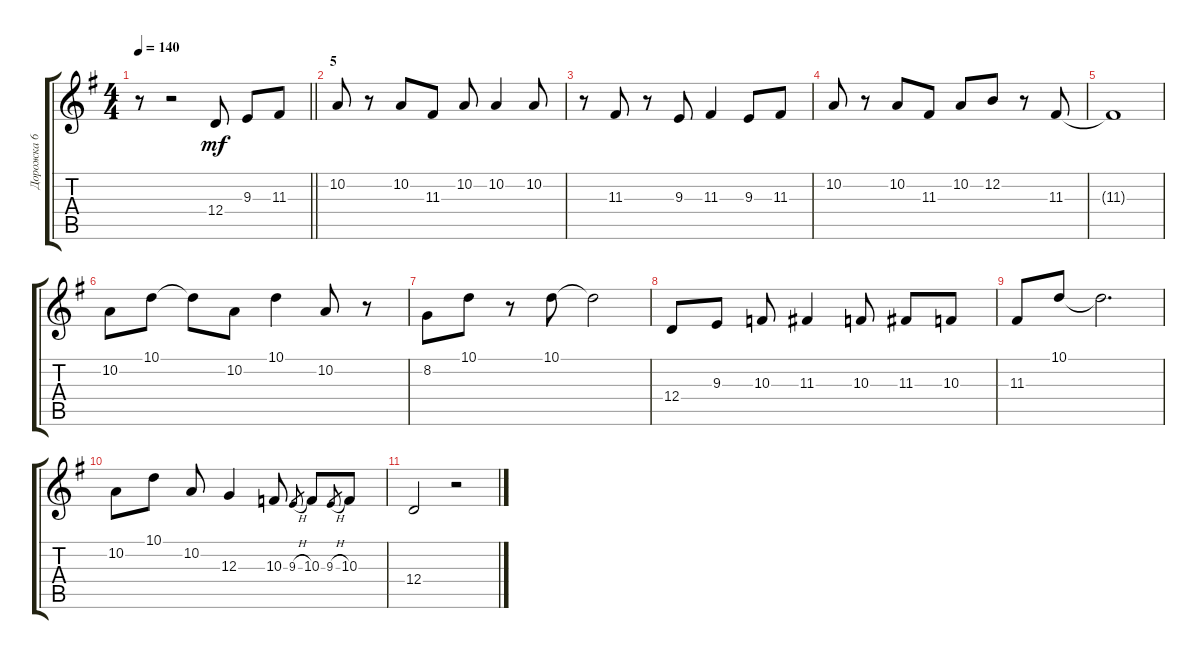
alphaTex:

\track ("Дорожка 6" "Дорожка 6") {instrument trumpet}
\staff {score tabs}
\tuning (E4 B3 G3 D3 A2 E2) {hide}
\ts (4 4)
\tempo 140
\clef g2
\barLineRight lightlight
\ks g
r.8{dy f} r.2 12.4.8{dy mf} 9.3.8 11.3.8 |
\section ("" "5")
10.2.8 r.8 10.2.8 11.3.8 10.2.8 10.2.4 10.2.8 |
r.8 11.3.8 r.8 9.3.8 11.3.4 9.3.8 11.3.8 |
10.2.8 r.8 10.2.8 11.3.8 10.2.8 12.2.8 r.8 11.3.8 |
11.3{t}.1 |
10.2.8 10.1.8 10.1{t}.8 10.2.8 10.1.4 10.2.8 r.8 |
8.2.8 10.1.8 r.8 10.1.8 10.1{t}.2 |
12.4.8 9.3.8 10.3.8 11.3.4 10.3.8 11.3.8 10.3.8 |
11.3.8 10.1.8 10.1{t}.2{d} |
10.2.8 10.1.8 10.2.8 12.3.4 10.3.8 9.3{h}.8{gr} 10.3.8 9.3{h}.8{gr} 10.3.8 |
12.4.2 r.2
